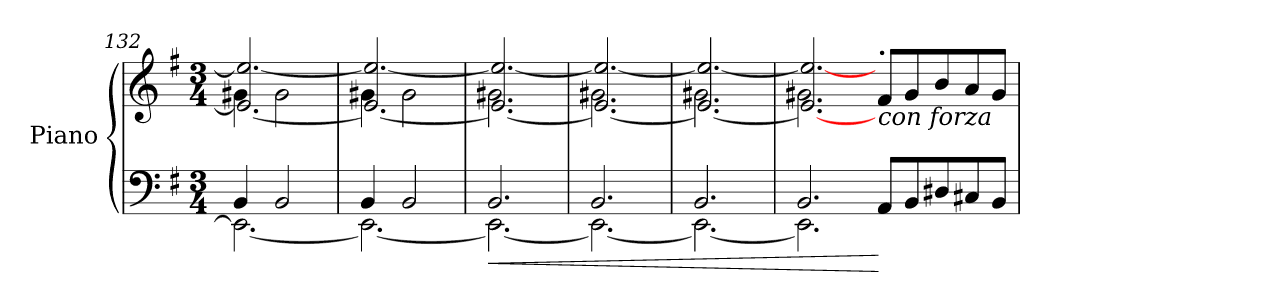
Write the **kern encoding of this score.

**kern	**kern	**dynam
*part1	*part1	*part1
*staff2	*staff1	*staff1/2
*I"Piano	*	*
*I'Pno.	*	*
*clefF4	*clefG2	*
*k[f#]	*k[f#]	*
*M3/4	*M3/4	*
=132	=132	=132
*^	*^	*
4BB/	2.EE\_	4g#X\	2.e/_ 2.ee/_	.
2BB/	.	2g#\	.	.
=133	=133	=133	=133	=133
4BB/	2.EE\_	4g#X\	2.e/_ 2.ee/_	.
2BB/	.	2g#\	.	.
=134	=134	=134	=134	=134
!	!	!	!	!LO:HP:b=2
2.BB/	2.EE\_	2.g#X\	2.e/_ 2.ee/_	<
=135	=135	=135	=135	=135
2.BB/	2.EE\_	2.g#X\	2.e/_ 2.ee/_	.
=136	=136	=136	=136	=136
2.BB/	2.EE\_	2.g#X\	2.e/_ 2.ee/_	.
=137	=137	=137	=137	=137
2.BB/	2.EE\]	2.g#X\	2.e/_ 2.ee/_	.
!	!	!LO:TX:b:i:t=con forza	!	!
!	!	!LO:TX:a:B:t=.	!	!
8AA/L	2ryy	8f#/L	2ryy	[
8BB/	.	8g#/	.	.
8D#X/	.	8b/	.	.
8C#X/	.	8a/	.	.
8BB/J	8ryy	8g#/J	8ryy	.
*v	*v	*	*	*
*	*v	*v	*
=	=	=
*-	*-	*-
